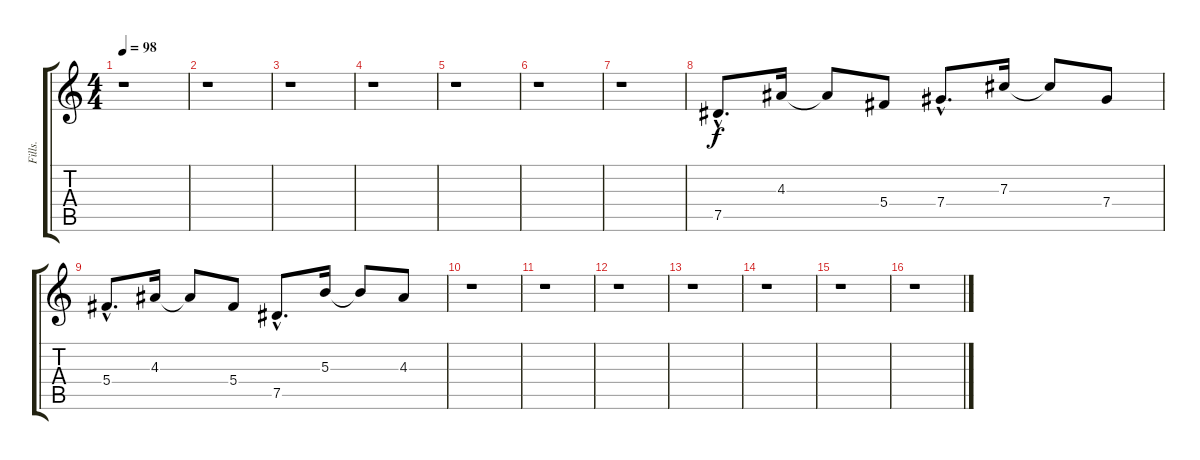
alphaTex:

\track ("Fills." "Fills.") {instrument distortionguitar}
\staff {score tabs}
\tuning (Eb4 Bb3 Gb3 Db3 Ab2 Eb2) {hide}
\ts (4 4)
\tempo 98
\clef g2
\ks c
r.1{dy f} |
r.1 |
r.1 |
r.1 |
r.1 |
r.1 |
r.1 |
7.5{hac}.8{d} 4.3.16 4.3{t}.8 5.4.8 7.4{hac}.8{d} 7.3.16 7.3{t}.8 7.4.8 |
5.4{hac}.8{d} 4.3.16 4.3{t}.8 5.4.8 7.5{hac}.8{d} 5.3.16 5.3{t}.8 4.3.8 |
r.1 |
r.1 |
r.1 |
r.1 |
r.1 |
r.1 |
r.1
